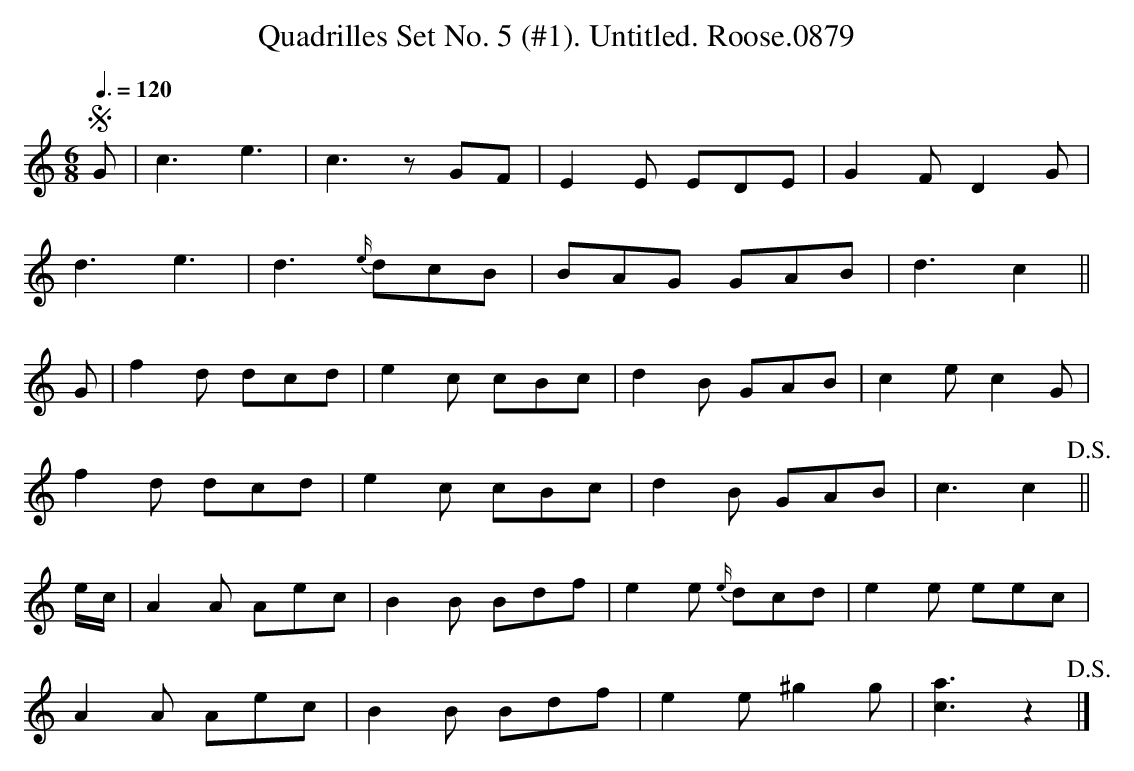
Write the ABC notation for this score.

X:1
T:Quadrilles Set No. 5 (#1). Untitled. Roose.0879
M:6/8
L:1/8
Q:3/8=120
K:C clef=treble
!segno!G|c3e3|c3 zGF|E2E EDE|G2F D2G|
d3 e3|d3 {e/}dcB|BAG GAB|d3 c2||
G|f2d dcd|e2c cBc|d2B GAB|c2ec2G|
f2d dcd|e2c  cBc|d2B GAB|c3 c2!D.S.!||
e/c/|A2A Aec|B2B Bdf|e2e {e/}dcd|e2e eec|
A2A Aec|B2B Bdf|e2e ^g2g|[a3c3]z2!D.S.!|]
